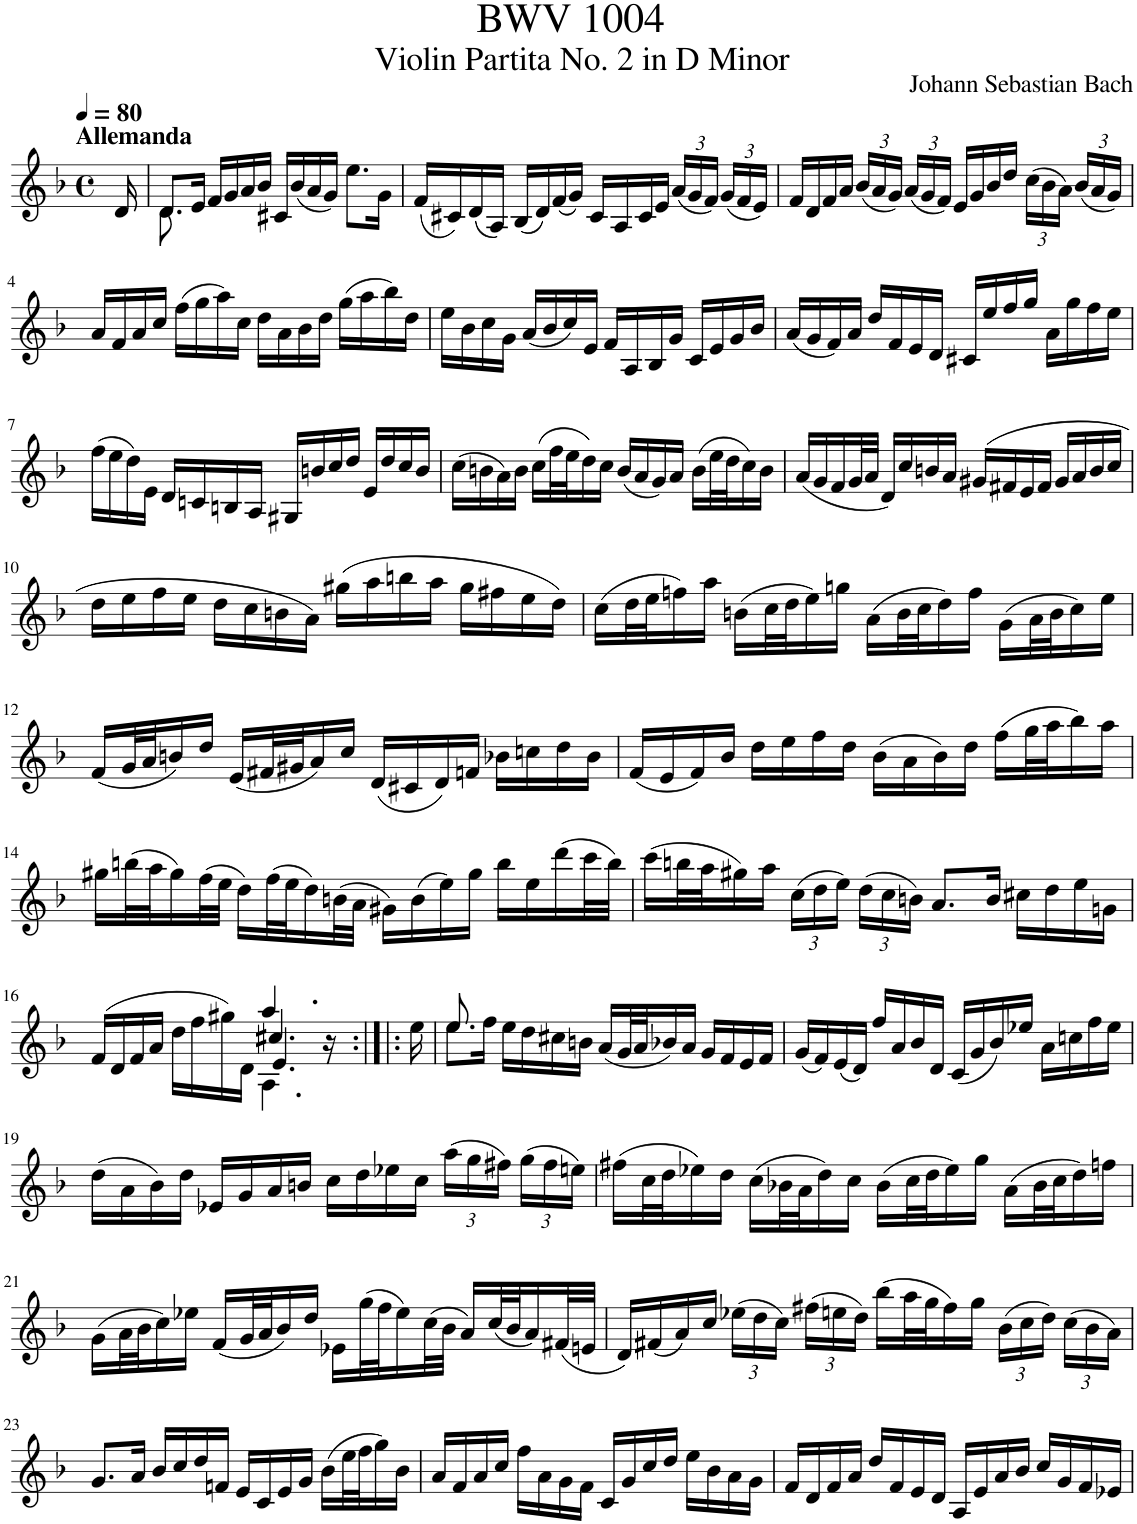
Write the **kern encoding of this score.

**kern
*part1
*staff1
*I"Violin
*I'Vln.
*clefG2
*k[b-]
*M4/4
*met(c)
*MM80
=
!LO:TX:a:B:t=Allemanda
16d/
=1
*^
8.d/L	8.d\
16e/Jk	16ryy
16f/LL	4ryy
16g/	.
16a/	.
16b-/JJ	.
16c#X/LL	2ryy
(<16b-/	.
16a/	.
16g/JJ)	.
8.ee\L	.
16g\Jk	.
*v	*v
=2
(16f/LL
16c#X/)
(16d/
16A/JJ)
(16B-/LL
16d/)
(16f/
16g/JJ)
16c#/LL
16A/
16c#/
16e/JJ
*Xbrackettup
(24a/LL
24g/
24f/JJ)
(24g/LL
24f/
24e/JJ)
=3
16f/LL
16d/
16f/
16a/JJ
(24b-/LL
24a/
24g/JJ)
(24a/LL
24g/
24f/JJ)
16e/LL
16g/
16b-/
16dd/JJ
(24cc\LL
24b-\
24a\JJ)
(24b-/LL
24a/
24g/JJ)
!!LO:LB:g=z
=4
16a/LL
16f/
16a/
16cc/JJ
(16ff\LL
16gg\
16aa\)
16cc\JJ
16dd\LL
16a\
16b-\
16dd\JJ
(16gg\LL
16aa\
16bb-\)
16dd\JJ
=5
16ee\LL
16b-\
16cc\
16g\JJ
(16a/LL
16b-/
16cc/)
16e/JJ
16f/LL
16A/
16B-/
16g/JJ
16c/LL
16e/
16g/
16b-/JJ
=6
(16a/LL
16g/
16f/)
16a/JJ
16dd/LL
16f/
16e/
16d/JJ
16c#X/LL
16ee/
16ff/
16gg/JJ
16a\LL
16gg\
16ff\
16ee\JJ
!!LO:LB:g=z
=7
(16ff\LL
16ee\
16dd\)
16e\JJ
16d/LL
16cn/
16Bn/
16A/JJ
16G#X/LL
16bn/
16cc/
16dd/JJ
16e/LL
16dd/
16cc/
16b/JJ
=8
(16cc\LL
16bn\
16a\)
16b\JJ
(16cc\LL
32ff\L
32ee\J
16dd\)
16cc\JJ
(16b/LL
16a/
16g/)
16a/JJ
(16b\LL
32ee\L
32dd\J
16cc\)
16b\JJ
=9
(16a/LL
16g/
16f/
32g/L
32a/JJJ
16d/LL)
16cc/
16bn/
16a/JJ
(16g#X/LL
16f#X/
16e/
16f#/JJ
16g#/LL
16a/
16b/
16cc/JJ
!!LO:LB:g=z
=10
16dd\LL
16ee\
16ff\
16ee\JJ
16dd\LL
16cc\
16bn\
16a\JJ)
(16gg#X\LL
16aa\
16bbn\
16aa\JJ
16gg#\LL
16ff#X\
16ee\
16dd\JJ)
=11
(16cc\LL
32dd\L
32ee\J
16ffn\)
16aa\JJ
(16bn\LL
32cc\L
32dd\J
16ee\)
16ggn\JJ
(16a\LL
32b\L
32cc\J
16dd\)
16ff\JJ
(16g\LL
32a\L
32b\J
16cc\)
16ee\JJ
!!LO:LB:g=z
=12
(16f/LL
32g/L
32a/J
16bn/)
16dd/JJ
(16e/LL
32f#X/L
32g#X/J
16a/)
16cc/JJ
(16d/LL
16c#X/
16d/)
16fn/JJ
16b-X\LL
16ccn\
16dd\
16b-\JJ
=13
(16f/LL
16e/
16f/)
16b-/JJ
16dd\LL
16ee\
16ff\
16dd\JJ
(16b-\LL
16a\
16b-\)
16dd\JJ
(16ff\LL
32gg\L
32aa\J
16bb-\)
16aa\JJ
!!LO:LB:g=z
=14
16gg#X\LL
(32bbn\L
32aa\J
16gg#\)
(32ff\L
32ee\JJJ
16dd\LL)
(32ff\L
32ee\J
16dd\)
(32bn\L
32a\JJJ
16g#X\LL)
(16b\
16ee\)
16gg#\JJ
16bb\LL
16ee\
(16ddd\
32ccc\L
32bb\JJJ)
=15
(16ccc\LL
32bbn\L
32aa\J
16gg#X\)
16aa\JJ
(24cc\LL
24dd\
24ee\JJ)
(24dd\LL
24cc\
24bn\JJ)
8.a/L
16b/Jk
16cc#X\LL
16dd\
16ee\
16gn\JJ
!!LO:LB:g=z
=16
*^
*	*^
*	*	*^
(16f/LL	2ryy	2ryy	2ryy
16d/	.	.	.
16f/	.	.	.
16a/JJ	.	.	.
16dd\LL	.	.	.
16ff\	.	.	.
16gg#X\)	.	.	.
16d\JJ	.	.	.
4.aa/	4.A\	4.cc#X/	4.e/
16r	16ryy	16ryy	16ryy
*v	*v	*v	*v
=16X1:|!|:
16ee\
=17
*^
8.ee\L	8.ee/
16ff\Jk	16ryy
16ee\LL	4ryy
16dd\	.
16cc#X\	.
16bn\JJ	.
(<16a/LL	2ryy
32g/L	.
32a/J	.
16b-X/)	.
16a/JJ	.
16g/LL	.
16f/	.
16e/	.
16f/JJ	.
*v	*v
=18
(16g/LL
16f/)
(16e/
16d/JJ)
16ff/LL
16a/
16b-/
16d/JJ
(16c/LL
16g/
16b-/)
16ee-X/JJ
16a\LL
16ccn\
16ff\
16ee-\JJ
!!LO:LB:g=z
=19
(16dd\LL
16a\
16b-\)
16dd\JJ
16e-X/LL
16g/
16a/
16bn/JJ
16cc\LL
16dd\
16ee-X\
16cc\JJ
(24aa\LL
24gg\
24ff#X\JJ)
(24gg\LL
24ff#\
24een\JJ)
=20
(16ff#X\LL
32cc\L
32dd\J
16ee-X\)
16dd\JJ
(16cc\LL
32b-X\L
32a\J
16dd\)
16cc\JJ
(16b-\LL
32cc\L
32dd\J
16ee-\)
16gg\JJ
(16a\LL
32b-\L
32cc\J
16dd\)
16ffn\JJ
!!LO:LB:g=z
=21
(16g\LL
32a\L
32b-\J
16cc\)
16ee-X\JJ
(16f/LL
32g/L
32a/J
16b-/)
16dd/JJ
16e-X\LL
(32gg\L
32ff\J
16ee-\)
(32cc\L
32b-\JJJ
16a/LL)
(32cc/L
32b-/J
16a/)
(32f#X/L
32en/JJJ
=22
16d/LL)
(16f#X/
16a/)
16cc/JJ
(24ee-X\LL
24dd\
24cc\JJ)
(24ff#X\LL
24een\
24dd\JJ)
(16bb-\LL
32aa\L
32gg\J
16ff#\)
16gg\JJ
(24b-\LL
24cc\
24dd\JJ)
(24cc\LL
24b-\
24a\JJ)
!!LO:LB:g=z
=23
8.g/L
16a/Jk
16b-/LL
16cc/
16dd/
16fn/JJ
16e/LL
16c/
16e/
16g/JJ
(16b-\LL
32ee\L
32ff\J
16gg\)
16b-\JJ
=24
16a/LL
16f/
16a/
16cc/JJ
16ff\LL
16a\
16g\
16f\JJ
16c/LL
16g/
16cc/
16dd/JJ
16ee\LL
16b-\
16a\
16g\JJ
=25
16f/LL
16d/
16f/
16a/JJ
16dd/LL
16f/
16e/
16d/JJ
16A/LL
16e/
16a/
16b-/JJ
16cc/LL
16g/
16f/
16e-X/JJ
=
*-
